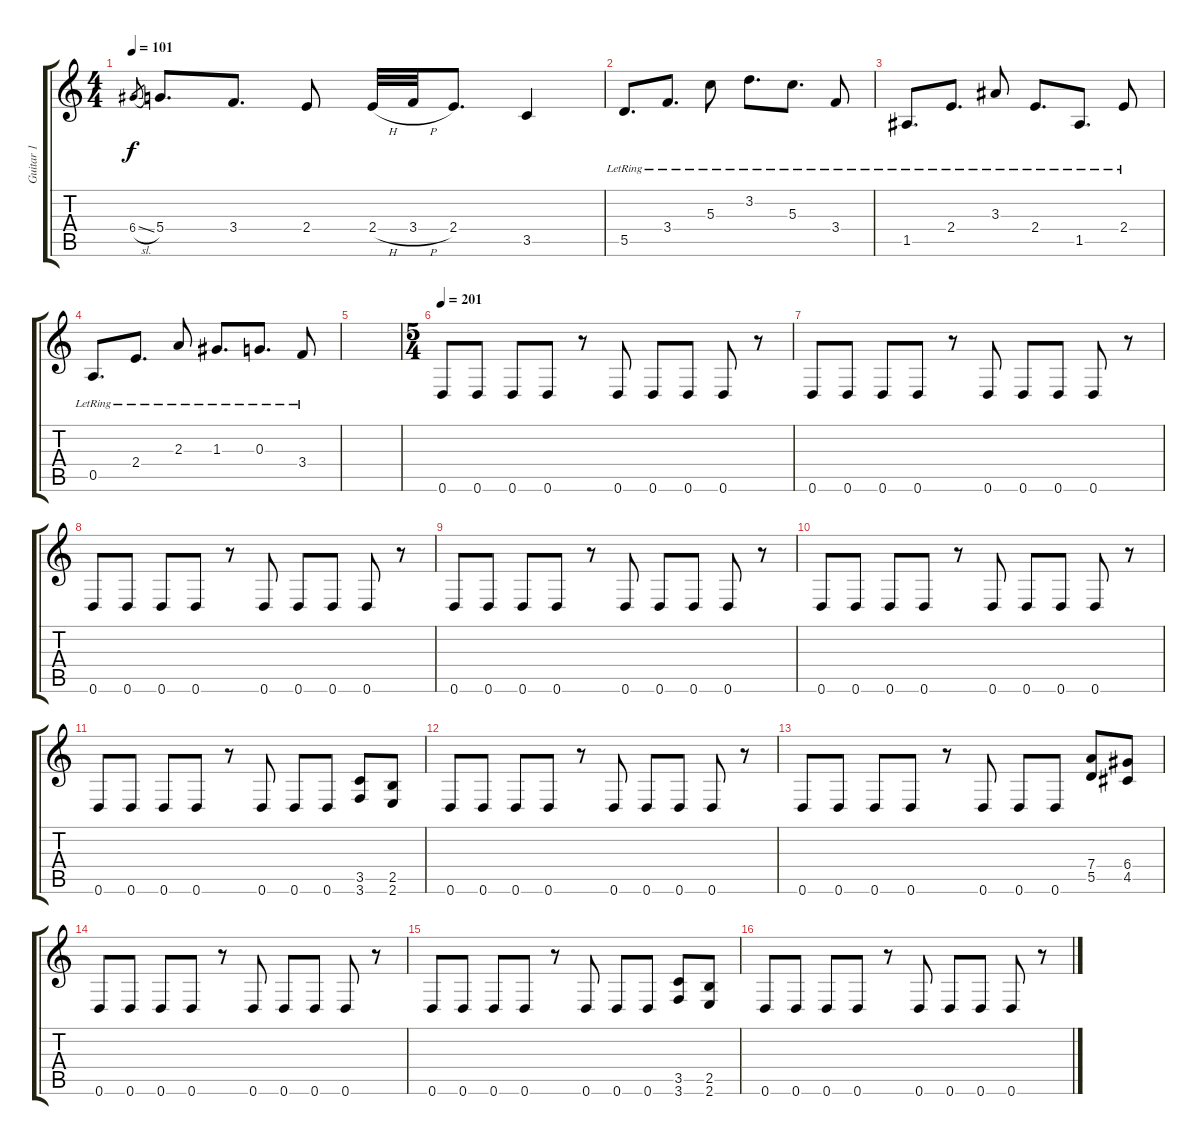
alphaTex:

\track ("Guitar 1" "Guitar 1") {instrument distortionguitar}
\staff {score tabs}
\tuning (E4 B3 G3 D3 A2 D2) {hide}
\ts (4 4)
\tempo 101
\clef g2
\ks c
6.4{sl}.8{gr dy f} 5.4.8{d} 3.4.8{d} 2.4.8 2.4{h}.32 3.4{h}.32 2.4.8{d} 3.5.4 |
5.5{lr}.8{d} 3.4{lr}.8{d} 5.3{lr}.8 3.2{lr}.8{d} 5.3{lr}.8{d} 3.4{lr}.8 |
1.5{lr}.8{d} 2.4{lr}.8{d} 3.3{lr}.8 2.4{lr}.8{d} 1.5{lr}.8{d} 2.4{lr}.8 |
0.5{lr}.8{d} 2.4{lr}.8{d} 2.3{lr}.8 1.3{lr}.8{d} 0.3{lr}.8{d} 3.4{lr}.8 |
|
\ts (5 4)
\tempo 201
0.6.8 0.6.8 0.6.8 0.6.8 r.8 0.6.8 0.6.8 0.6.8 0.6.8 r.8 |
0.6.8 0.6.8 0.6.8 0.6.8 r.8 0.6.8 0.6.8 0.6.8 0.6.8 r.8 |
0.6.8 0.6.8 0.6.8 0.6.8 r.8 0.6.8 0.6.8 0.6.8 0.6.8 r.8 |
0.6.8 0.6.8 0.6.8 0.6.8 r.8 0.6.8 0.6.8 0.6.8 0.6.8 r.8 |
0.6.8 0.6.8 0.6.8 0.6.8 r.8 0.6.8 0.6.8 0.6.8 0.6.8 r.8 |
0.6.8 0.6.8 0.6.8 0.6.8 r.8 0.6.8 0.6.8 0.6.8 (3.5 3.6).8 (2.5 2.6).8 |
0.6.8 0.6.8 0.6.8 0.6.8 r.8 0.6.8 0.6.8 0.6.8 0.6.8 r.8 |
0.6.8 0.6.8 0.6.8 0.6.8 r.8 0.6.8 0.6.8 0.6.8 (7.4 5.5).8 (6.4 4.5).8 |
0.6.8 0.6.8 0.6.8 0.6.8 r.8 0.6.8 0.6.8 0.6.8 0.6.8 r.8 |
0.6.8 0.6.8 0.6.8 0.6.8 r.8 0.6.8 0.6.8 0.6.8 (3.5 3.6).8 (2.5 2.6).8 |
0.6.8 0.6.8 0.6.8 0.6.8 r.8 0.6.8 0.6.8 0.6.8 0.6.8 r.8
